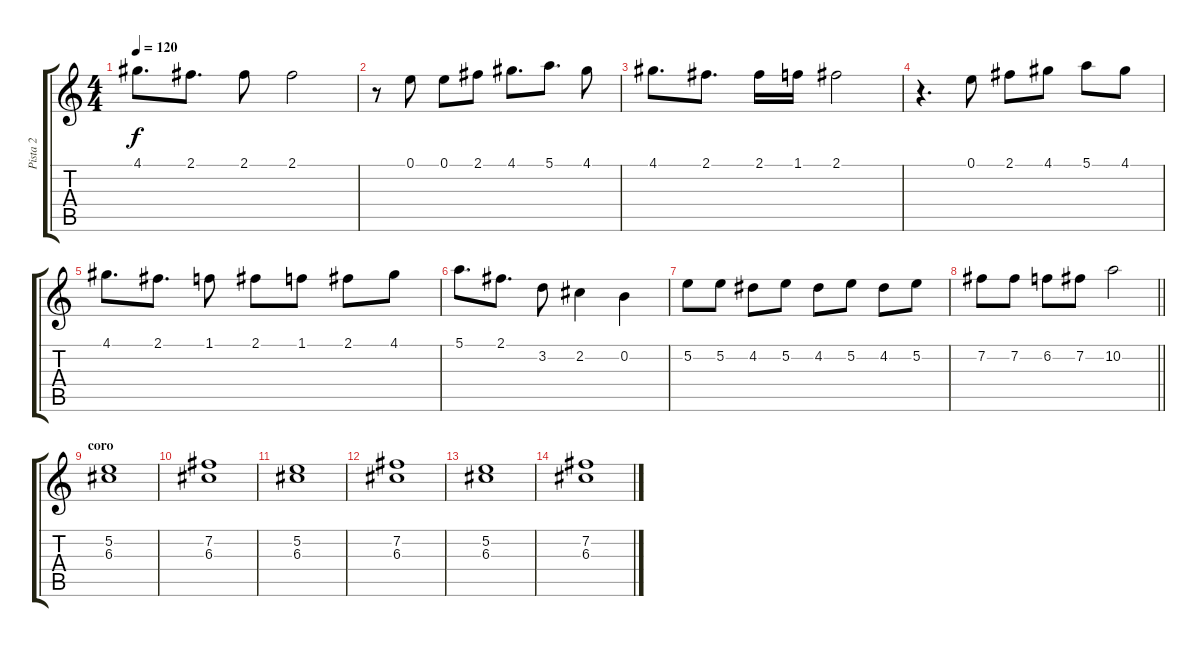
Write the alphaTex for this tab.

\track ("Pista 2" "Pista 2") {instrument acousticguitarsteel}
\staff {score tabs}
\tuning (E4 B3 G3 D3 A2 E2) {hide}
\ts (4 4)
\tempo 120
\clef g2
\ks c
4.1.8{d dy f} 2.1.8{d} 2.1.8 2.1.2 |
r.8 0.1.8 0.1.8 2.1.8 4.1.8{d} 5.1.8{d} 4.1.8 |
4.1.8{d} 2.1.8{d} 2.1.16 1.1.16 2.1.2 |
r.4{d} 0.1.8 2.1.8 4.1.8 5.1.8 4.1.8 |
4.1.8{d} 2.1.8{d} 1.1.8 2.1.8 1.1.8 2.1.8 4.1.8 |
5.1.8{d} 2.1.8{d} 3.2.8 2.2.4 0.2.4 |
5.2.8 5.2.8 4.2.8 5.2.8 4.2.8 5.2.8 4.2.8 5.2.8 |
\barLineRight lightlight
7.2.8 7.2.8 6.2.8 7.2.8 10.2.2 |
\section ("" "coro")
(5.2 6.3).1{volume 10 instrument choiraahs} |
(7.2 6.3).1 |
(5.2 6.3).1 |
(7.2 6.3).1 |
(5.2 6.3).1 |
(7.2 6.3).1
